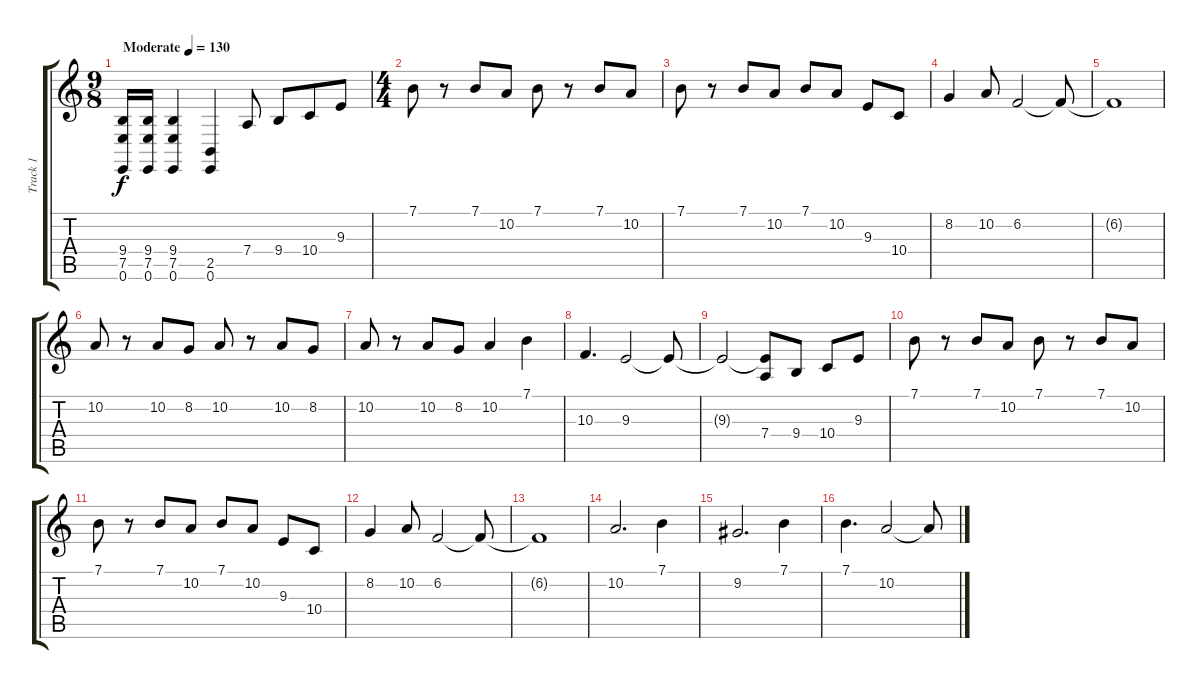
\track ("Track 1" "Track 1") {instrument lead1square}
\staff {score tabs}
\tuning (E4 B3 G3 D3 A2 E2) {hide}
\ts (9 8)
\tempo (130 "Moderate")
\clef g2
\ks c
(9.4 7.5 0.6).16{dy f instrument lead1square} (9.4 7.5 0.6).16 (9.4 7.5 0.6).4 (2.5 0.6).4 7.4.8 9.4.8 10.4.8 9.3.8 |
\ts (4 4)
7.1.8 r.8 7.1.8 10.2.8 7.1.8 r.8 7.1.8 10.2.8 |
7.1.8 r.8 7.1.8 10.2.8 7.1.8 10.2.8 9.3.8 10.4.8 |
8.2.4 10.2.8 6.2.2 6.2{t}.8 |
6.2{t}.1 |
10.2.8 r.8 10.2.8 8.2.8 10.2.8 r.8 10.2.8 8.2.8 |
10.2.8 r.8 10.2.8 8.2.8 10.2.4 7.1.4 |
10.3.4{d} 9.3.2 9.3{t}.8 |
9.3{t}.2 (9.3{t} 7.4).8 9.4.8 10.4.8 9.3.8 |
7.1.8 r.8 7.1.8 10.2.8 7.1.8 r.8 7.1.8 10.2.8 |
7.1.8 r.8 7.1.8 10.2.8 7.1.8 10.2.8 9.3.8 10.4.8 |
8.2.4 10.2.8 6.2.2 6.2{t}.8 |
6.2{t}.1 |
10.2.2{d} 7.1.4 |
9.2.2{d} 7.1.4 |
7.1.4{d} 10.2.2 10.2{t}.8
